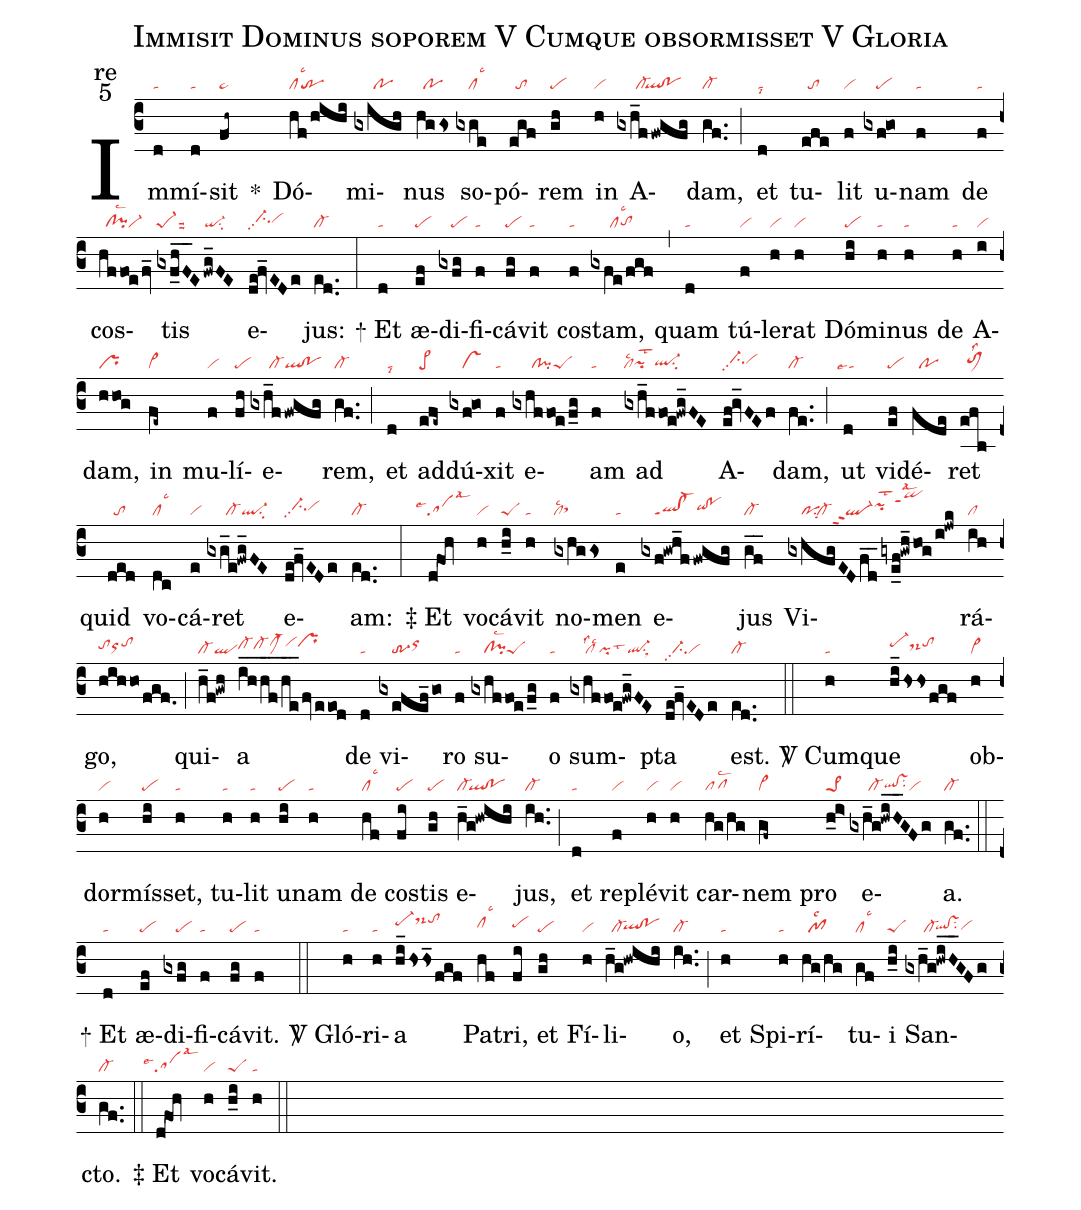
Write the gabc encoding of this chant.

name:Immisit Dominus soporem V Cumque obsormisset V Gloria;
office-part:re;
mode:5;
nabc-lines:1;
%%
(c3) Im(d|ta)mí(d|ta)sit(fh~|ta>) <sp>*</sp>() Dó(hf/hihi|cllsc3``tr)mi(gxigh|//////po)nus(hggs|//po) so(gxge|////cllsc3)pó(egf|//to)rem(gh|pe) in(h|vi) A(gxh_f/fwgfg|//////cl-``ql!po)dam,(gf..|cl-) (;) et(d|talsi8) tu(efe|//to)lit(f|vi) u(gxf@go|////pe)nam(f|ta) de(f|ta) cos(hffoe/fv_|//cl!pilsc2vi-)tis(gxf_hF__E/fwg_FE|pe-1suu2qi-su2) e(de!fv_EDe|//ci-hhpp2vihh)jus:(ed..|cl-) (:)

<sp>+</sp> Et(d|ta) æ(ef|pe)di(gxfg|////pe)fi(f|ta)cá(fg|pe)vit(f|ta) cos(f|ta)tam,(gxfe/fgf|//////cllsc3``tohg) (,) quam(d|ta) tú(f|vi)le(h|vi)rat(h|vi) Dó(hi|pe)mi(h|ta)nus(h|ta) de(h|ta) A(i|vi)dam,(hhog|pr) in(fe~|vi>) mu(f|vi)lí(fh|pe)e(gxh_f/fwgfg|//////cl-ql!po)rem,(gf..|cl-) (;) et(d|talsi8) ad(efe~|pe>)dú(gxf@go|////vs)xit(f|ta) e(gxhffoe/f_g|//////cl!pipeS)am(f|ta) ad(gxh_ffoe!fwg_FE|cllsc2pihglst2ql-hgsu2) A(ef!gv_FEf|//ci-hhpp2vihh)dam,(fe..|cl-) (;) ut(d|``talse4) vi(ef|pe)dé(fde|//po)ret(efb|//toM1hhlss2) quid(ded|//to) vo(dc|cllsc3)cá(e|vi)ret(gxg_e!fwg_FE|//////cl-ql-su2) e(de!fv_EDe|//ci-hhpp2vihh)am:(ed..|cl-) (:)

<sp>‡</sp> Et(d@foh|````salse4lsal3) vo(h|vi)cá(h_i|peS)vit(h|ta) no(gxhggs|cllsc2sthh)men(e|ta) e(gxf!gwh_f/fwgfg|////ql!cl-ppt1qihh!pohh)jus(gf__|cl-) Vi(gxhfgEDfd__gye_f!gwh_hog/i!jwk|////posu2cl-ql-ppt2pihilst2qihkppt1lsal2)rá(ih|cl)go,(hihho/fgf.|tohhorhhtohi) (;) qui(h_f!gwh|cl-ql)a(ih__/hf__/he__/fv/eeod|cl-hhcl-hhclM-hivihiprhi) de(d|ta) vi(gxefef_/go|////tr-3orhi)ro(f|ta) su(gxhffoe/f_g|////cl!pilsc2peS)o(f|ta) sum(gxhffoe!fwg_FE>|////cllss2lsc2pilst3ql-su1sux1)pta(de!fv_EDe|//ci-pp2vi) est.(ed..|cl-) (::)

<sp>V/</sp> Cum(h|ta)que(hi_/hssfgf|pe-hids-hhtohi) ob(h|vi>)dor(h|vi)mís(hi|pe)set,(h|ta) tu(h|ta)lit(h|ta) u(hi|pe)nam(h|ta) de(hf|cllsc3) cos(fi|pe)tis(gh|pe) e(h_g!hwihi|cl-`ql!po)jus,(ih..|cl-) (;) et(d|ta) re(f|vi)plé(h|vi)vit(h|vi) car(hg/hg|pflsc2)nem(gf~|vi>) pro(h_i>|pe>1) e(gxh_g!hwiH__GFg|//////cl-qlhg!vshgsu2vi)a.(gf..|cl-) (::)

<sp>+</sp> Et(d|ta) æ(ef|pe)di(gxfg|////pe)fi(f|ta)cá(fg|pe)vit.(f|ta) (::)

<sp>V/</sp> Gló(h|ta)ri(h|ta)a(hi_/hshs_/fgf|pe-hids-hjtohj) Pa(hf|clhhlsc3)tri,(fi|pehh) et(gh|pe) Fí(h|vi)li(h_g!hwihi|//cl-`qlhg!pohg)o,(ih..|cl-) (;) et(h|ta) Spi(h|ta)rí(hg/hg|//pf1lsc2)tu(gf|cllsc3)i(h_i|peS) San(gxh_g!hwiH__GFg|//////cl-`qlhg!vshgsu2vihg)cto.(gf..|cl-) (::)

<sp>‡</sp> Et(d@foh|````salse4lsal3) vo(h|vi)cá(h_i|peS)vit.(h|ta) (::)
